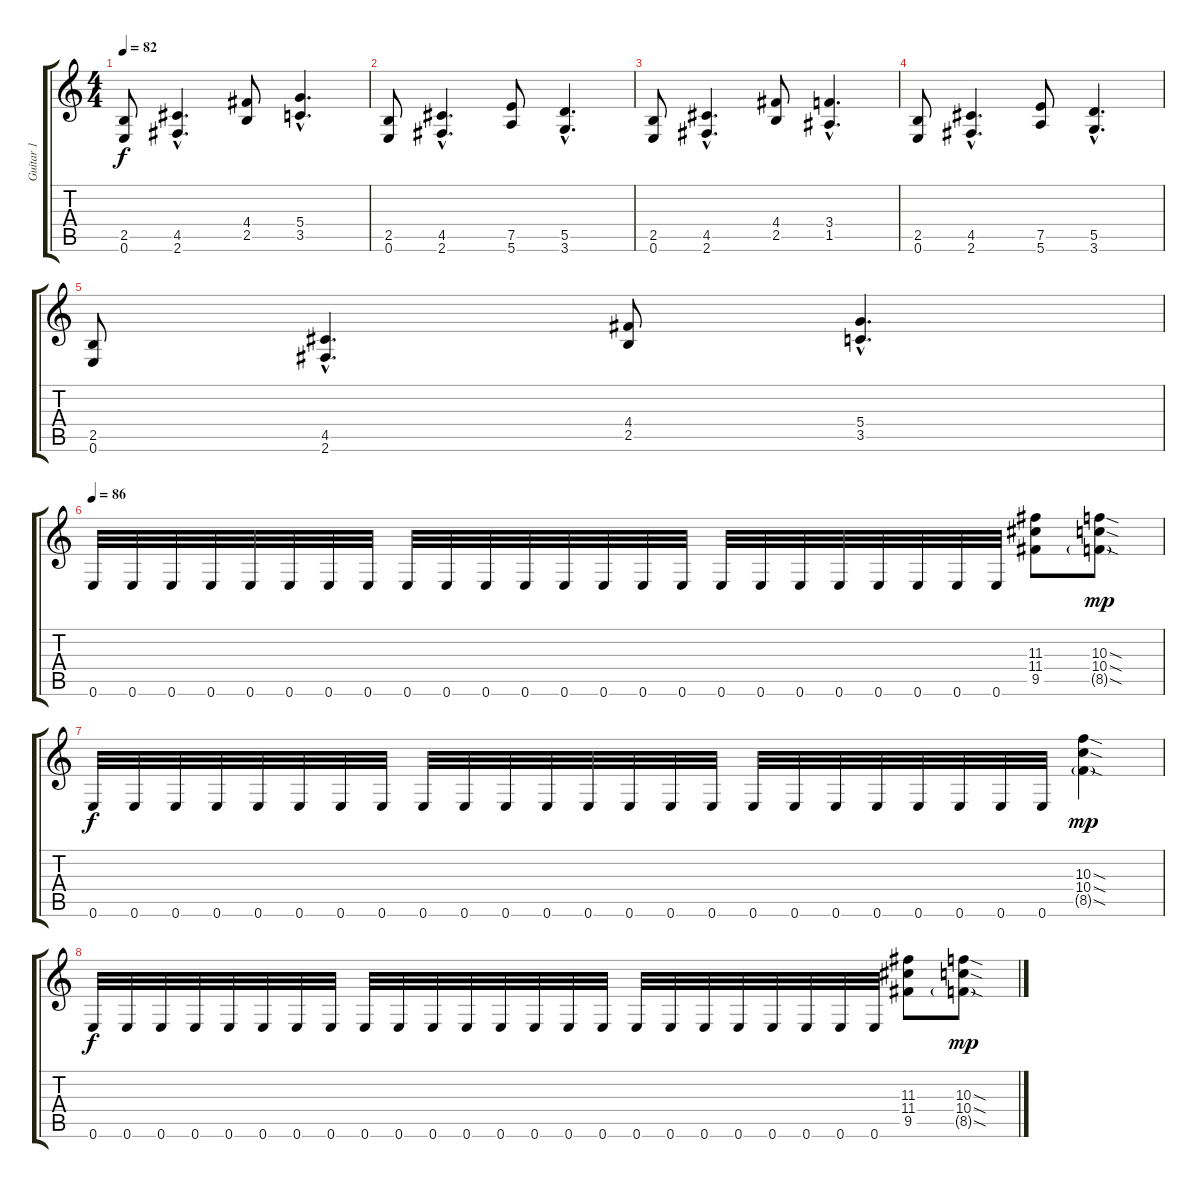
\track ("Guitar 1" "Guitar 1") {instrument distortionguitar}
\staff {score tabs}
\tuning (E4 B3 G3 D3 A2 E2) {hide}
\ts (4 4)
\tempo 82
\clef g2
\ks c
(2.5 0.6).8{dy f} (4.5{hac} 2.6{hac}).4{d} (4.4 2.5).8 (5.4{hac} 3.5{hac}).4{d} |
(2.5 0.6).8 (4.5{hac} 2.6{hac}).4{d} (7.5 5.6).8 (5.5{hac} 3.6{hac}).4{d} |
(2.5 0.6).8 (4.5{hac} 2.6{hac}).4{d} (4.4 2.5).8 (3.4{hac} 1.5{hac}).4{d} |
(2.5 0.6).8 (4.5{hac} 2.6{hac}).4{d} (7.5 5.6).8 (5.5{hac} 3.6{hac}).4{d} |
(2.5 0.6).8 (4.5{hac} 2.6{hac}).4{d} (4.4 2.5).8 (5.4{hac} 3.5{hac}).4{d} |
\tempo 86
0.6.32 0.6.32 0.6.32 0.6.32 0.6.32 0.6.32 0.6.32 0.6.32 0.6.32 0.6.32 0.6.32 0.6.32 0.6.32 0.6.32 0.6.32 0.6.32 0.6.32 0.6.32 0.6.32 0.6.32 0.6.32 0.6.32 0.6.32 0.6.32 (11.3 11.4 9.5).8 (10.3{sod} 10.4{sod} 8.5{sod g}).8{dy mp} |
0.6.32{dy f} 0.6.32 0.6.32 0.6.32 0.6.32 0.6.32 0.6.32 0.6.32 0.6.32 0.6.32 0.6.32 0.6.32 0.6.32 0.6.32 0.6.32 0.6.32 0.6.32 0.6.32 0.6.32 0.6.32 0.6.32 0.6.32 0.6.32 0.6.32 (10.3{sod} 10.4{sod} 8.5{sod g}).4{dy mp} |
0.6.32{dy f} 0.6.32 0.6.32 0.6.32 0.6.32 0.6.32 0.6.32 0.6.32 0.6.32 0.6.32 0.6.32 0.6.32 0.6.32 0.6.32 0.6.32 0.6.32 0.6.32 0.6.32 0.6.32 0.6.32 0.6.32 0.6.32 0.6.32 0.6.32 (11.3 11.4 9.5).8 (10.3{sod} 10.4{sod} 8.5{sod g}).8{dy mp}
